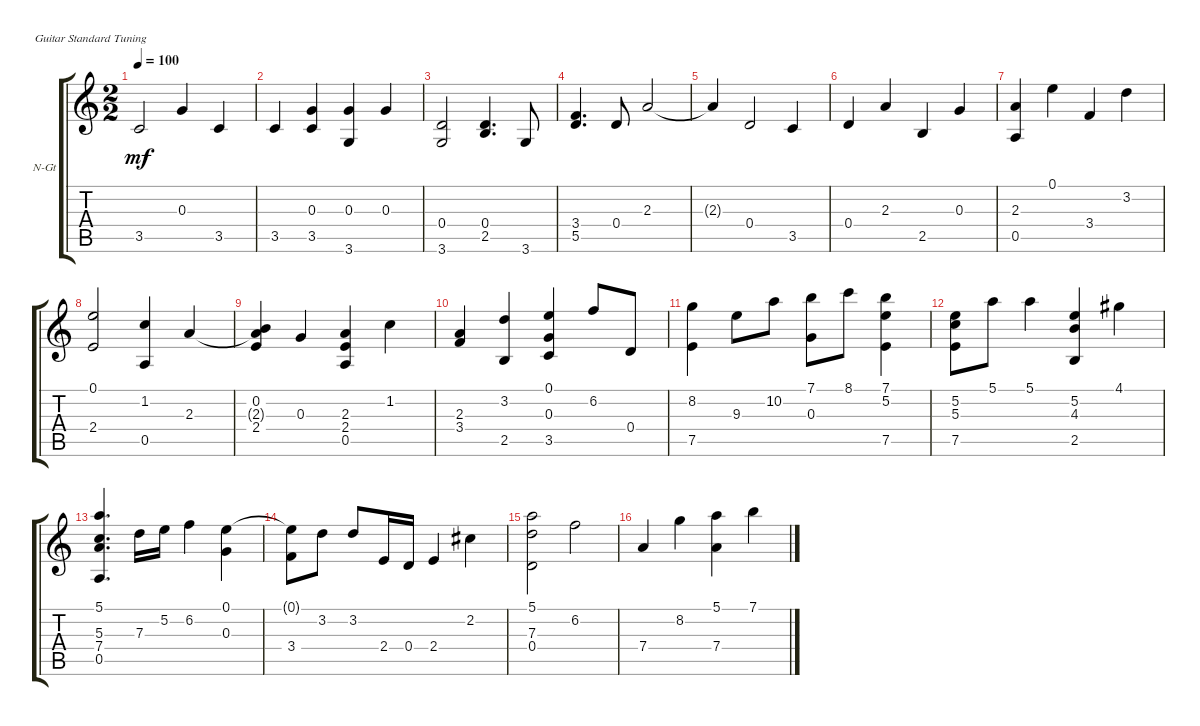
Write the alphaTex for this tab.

\defaultSystemsLayout 4
\bracketExtendMode groupsimilarinstruments
\firstSystemTrackNameOrientation horizontal
\otherSystemsTrackNameOrientation horizontal
\track ("Nylon Guitar" "N-Gt") {instrument acousticguitarnylon}
\staff {score tabs}
\tuning (E4 B3 G3 D3 A2 E2)
\ts (2 2)
\tempo 100
\clef g2
\ks c
3.5.2{dy mf} 0.3.4 3.5.4 |
3.5.4 (3.5 0.3).4 (0.3 3.6).4 0.3.4 |
(0.4 3.6).2 (2.5 0.4).4{d} 3.6.8 |
(3.4 5.5).4{d} 0.4.8 2.3.2 |
2.3{t}.4 0.4.2 3.5.4 |
0.4.4 2.3.4 2.5.4 0.3.4 |
(2.3 0.5).4 0.1.4 3.4.4 3.2.4 |
(0.1 2.4).2 (0.5 1.2).4 2.3.4 |
(0.2 2.3{t} 2.4).4 0.3.4 (2.3 2.4 0.5).4 1.2.4 |
(2.3 3.4).4 (3.2 2.5).4 (3.5 0.3 0.1).4 6.2.8 0.4.8 |
(8.2 7.5).4 9.3.8 10.2.8 (7.1 0.3).8 8.1.8 (7.1 7.5 5.2).4 |
(5.3 7.5 5.2).8 5.1.8 5.1.4 (5.2 4.3 2.5).4 4.1.4 |
(5.1 5.3 7.4 0.5).4{d} 7.3.16 5.2.16 6.2.4 (0.1 0.3).4 |
(0.1{t} 3.4).8 3.2.8 3.2.8 2.4.16 0.4.16 2.4.4 2.2.4 |
(5.1 0.4 7.3).2 6.2.2 |
7.4.4 8.2.4 (5.1 7.4).4 7.1.4
